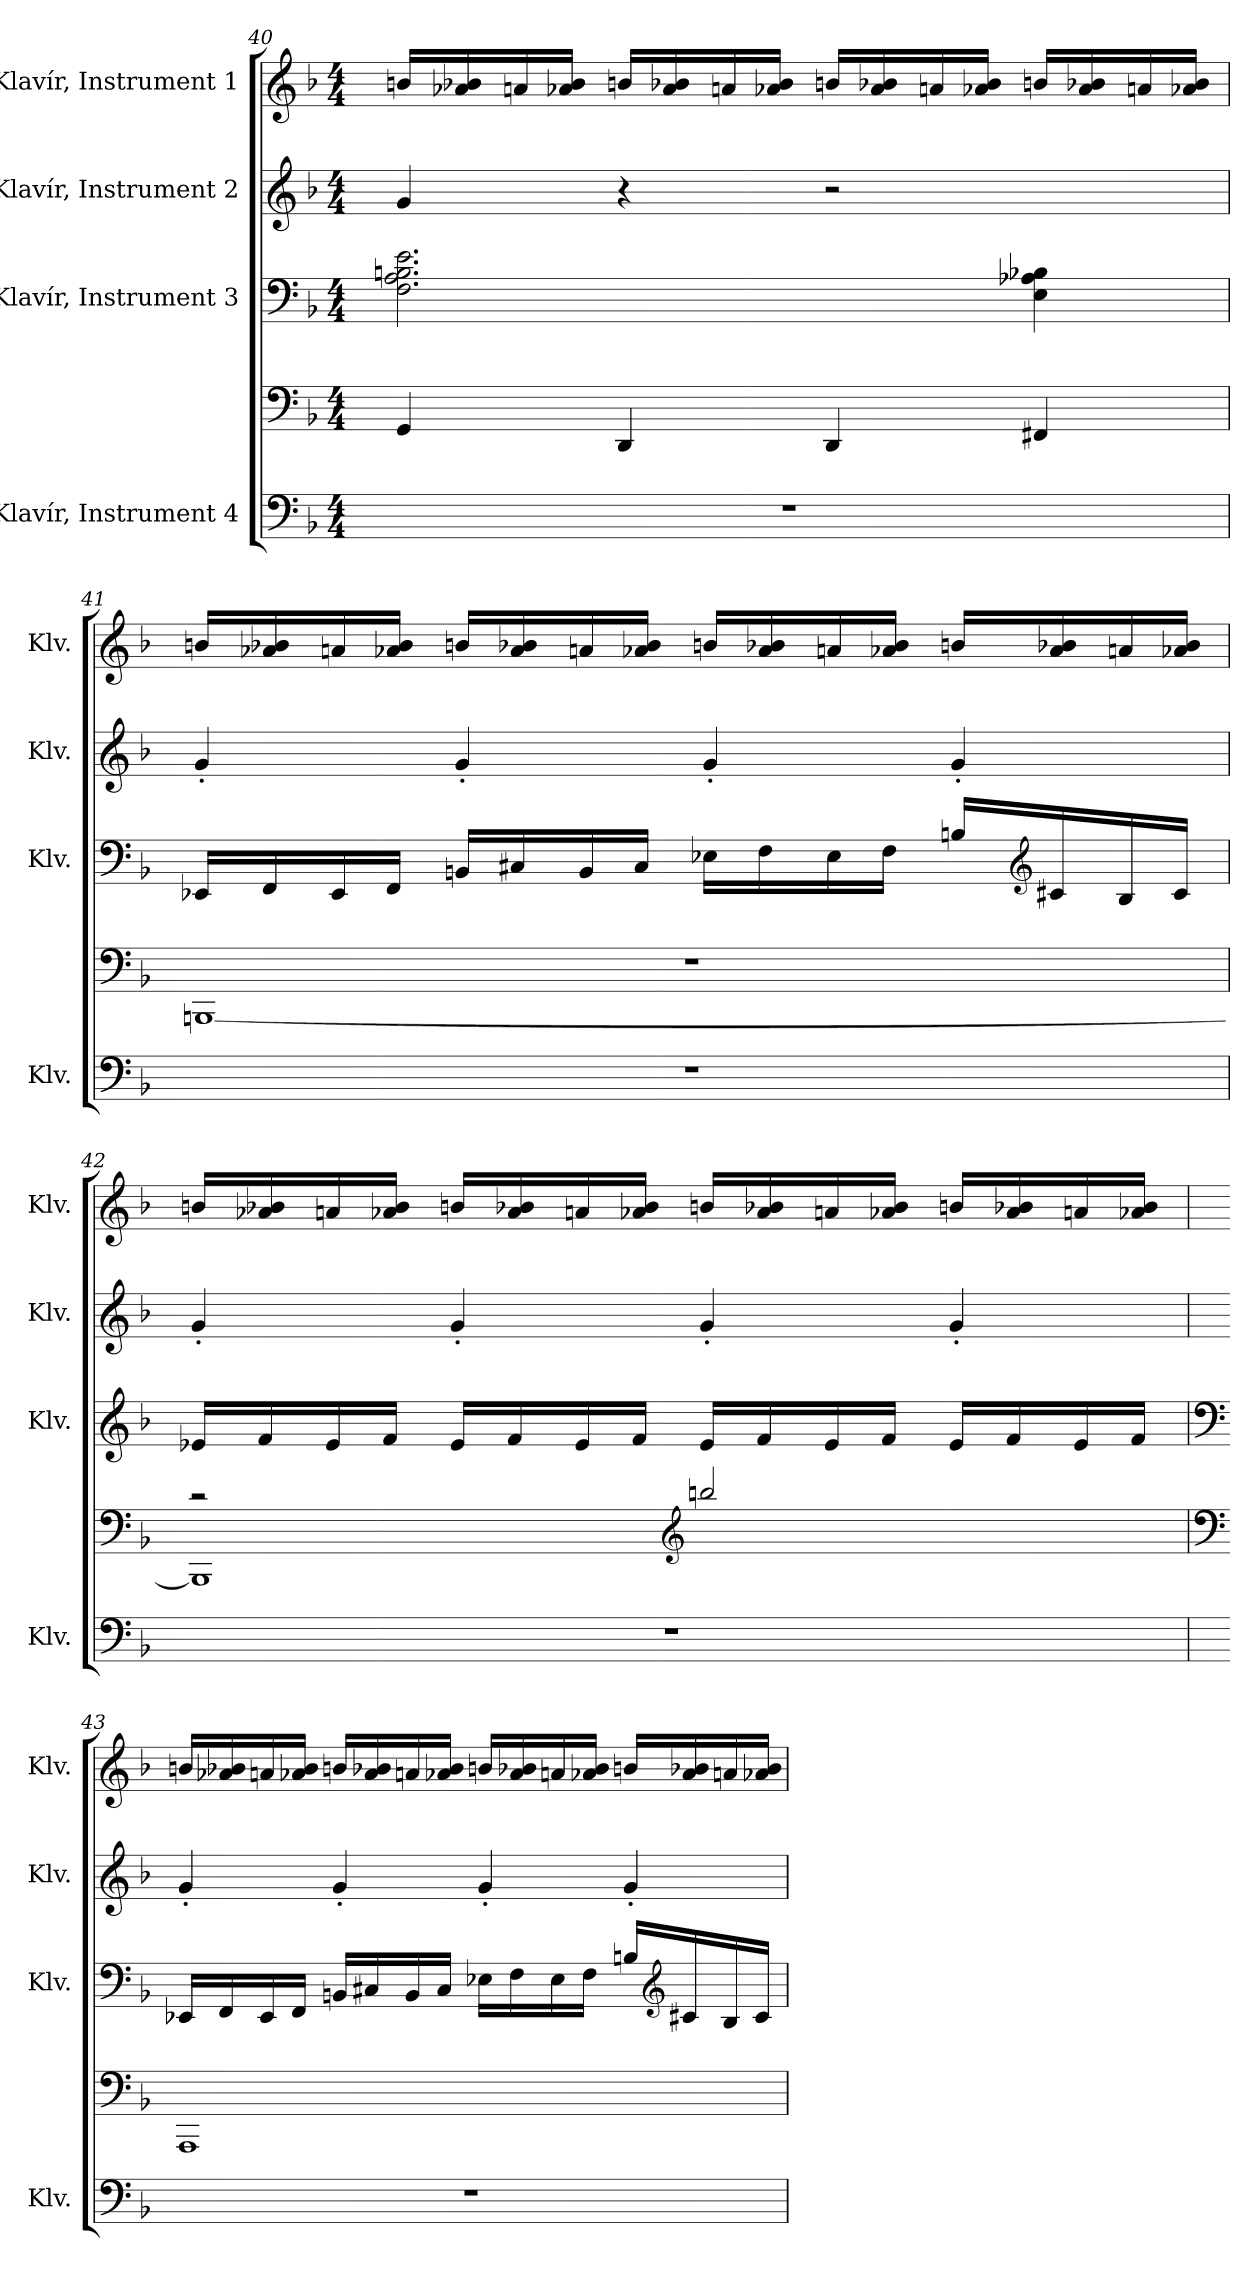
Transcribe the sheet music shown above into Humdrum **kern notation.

**kern	**kern	**kern	**kern	**kern
*part4	*part4	*part3	*part2	*part1
*staff5	*staff4	*staff3	*staff2	*staff1
*I"Klavír, Instrument  4	*	*I"Klavír, Instrument  3	*I"Klavír, Instrument  2	*I"Klavír, Instrument  1
*I'Klv.	*	*I'Klv.	*I'Klv.	*I'Klv.
!!LO:PB:g=z
*clefF4	*clefF4	*clefF4	*clefG2	*clefG2
*k[b-]	*k[b-]	*k[b-]	*k[b-]	*k[b-]
*M4/4	*M4/4	*M4/4	*M4/4	*M4/4
=40	=40	=40	=40	=40
1r	4GG/	2.F\ 2.A\ 2.Bn\ 2.e\	4g/	16bn/LL
.	.	.	.	16a-X/ 16b-X/
.	.	.	.	16an/
.	.	.	.	16a-X/ 16b-/JJ
.	4DD/	.	4r	16bn/LL
.	.	.	.	16a-/ 16b-X/
.	.	.	.	16an/
.	.	.	.	16a-X/ 16b-/JJ
*	*	*	*	*MM110
.	4DD/	.	2r	16bn/LL
.	.	.	.	16a-/ 16b-X/
.	.	.	.	16an/
.	.	.	.	16a-X/ 16b-/JJ
*	*	*	*	*MM100
.	4FF#X/	4E\ 4A-X\ 4B-X\	.	16bn/LL
.	.	.	.	16a-/ 16b-X/
.	.	.	.	16an/
.	.	.	.	16a-X/ 16b-/JJ
!!LO:LB:g=z
=41	=41	=41	=41	=41
*	*^	*	*	*
1r	1r	[1BBBn	16EE-X/LL	4g'/	16bn/LL
.	.	.	16FF/	.	16a-X/ 16b-X/
*	*	*	*	*	*MM110
.	.	.	16EE-/	.	16an/
.	.	.	16FF/JJ	.	16a-X/ 16b-/JJ
*	*	*	*	*	*MM120
.	.	.	16BBn/LL	4g'/	16bn/LL
.	.	.	16C#X/	.	16a-/ 16b-X/
.	.	.	16BB/	.	16an/
.	.	.	16C#/JJ	.	16a-X/ 16b-/JJ
.	.	.	16E-X\LL	4g'/	16bn/LL
.	.	.	16F\	.	16a-/ 16b-X/
.	.	.	16E-\	.	16an/
.	.	.	16F\JJ	.	16a-X/ 16b-/JJ
.	.	.	16Bn/LL	4g'/	16bn/LL
*	*	*	*clefG2	*	*
.	.	.	16c#X/	.	16a-/ 16b-X/
.	.	.	16B/	.	16an/
.	.	.	16c#/JJ	.	16a-X/ 16b-/JJ
!!LO:PB:g=z
=42	=42	=42	=42	=42	=42
1r	2r	1BBB]	16e-X/LL	4g'/	16bn/LL
.	.	.	16f/	.	16a-X/ 16b-X/
.	.	.	16e-/	.	16an/
.	.	.	16f/JJ	.	16a-X/ 16b-/JJ
.	.	.	16e-/LL	4g'/	16bn/LL
.	.	.	16f/	.	16a-/ 16b-X/
.	.	.	16e-/	.	16an/
.	.	.	16f/JJ	.	16a-X/ 16b-/JJ
*	*clefG2	*	*	*	*
.	2bbn/	.	16e-/LL	4g'/	16bn/LL
.	.	.	16f/	.	16a-/ 16b-X/
.	.	.	16e-/	.	16an/
.	.	.	16f/JJ	.	16a-X/ 16b-/JJ
.	.	.	16e-/LL	4g'/	16bn/LL
.	.	.	16f/	.	16a-/ 16b-X/
.	.	.	16e-/	.	16an/
.	.	.	16f/JJ	.	16a-X/ 16b-/JJ
*	*v	*v	*	*	*
!!LO:LB:g=z
=43	=43	=43	=43	=43
*	*clefF4	*clefF4	*	*
1r	1AAA	16EE-X/LL	4g'/	16bn/LL
.	.	16FF/	.	16a-X/ 16b-X/
.	.	16EE-/	.	16an/
.	.	16FF/JJ	.	16a-X/ 16b-/JJ
.	.	16BBn/LL	4g'/	16bn/LL
.	.	16C#X/	.	16a-/ 16b-X/
.	.	16BB/	.	16an/
.	.	16C#/JJ	.	16a-X/ 16b-/JJ
.	.	16E-X\LL	4g'/	16bn/LL
.	.	16F\	.	16a-/ 16b-X/
.	.	16E-\	.	16an/
.	.	16F\JJ	.	16a-X/ 16b-/JJ
.	.	16Bn/LL	4g'/	16bn/LL
*	*	*clefG2	*	*
.	.	16c#X/	.	16a-/ 16b-X/
.	.	16B/	.	16an/
.	.	16c#/JJ	.	16a-X/ 16b-/JJ
=	=	=	=	=
*-	*-	*-	*-	*-
